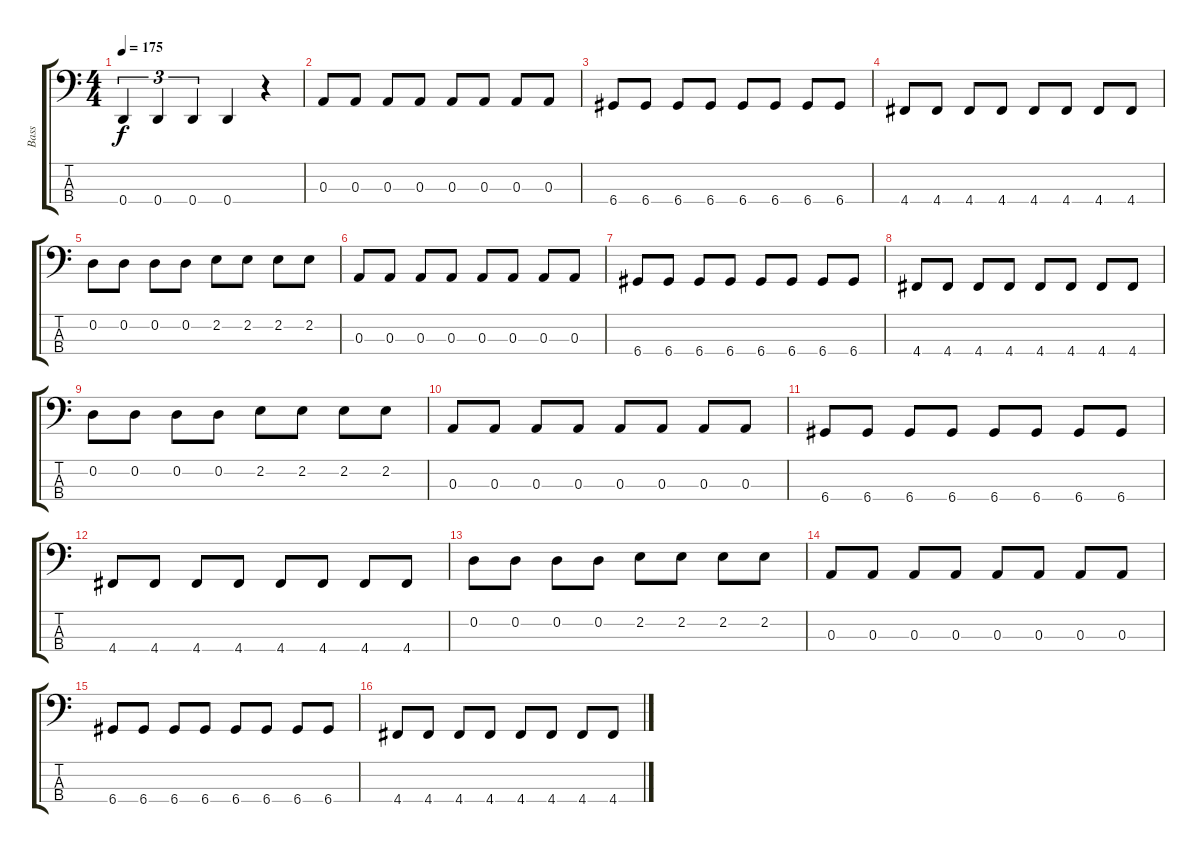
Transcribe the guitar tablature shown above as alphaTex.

\track ("Bass" "Bass") {instrument electricbassfinger}
\staff {score tabs}
\tuning (G2 D2 A1 D1) {hide}
\ts (4 4)
\tempo 175
\clef f4
\ks c
0.4.4{tu (3 2) dy f} 0.4.4{tu (3 2)} 0.4.4{tu (3 2)} 0.4.4 r.4 |
0.3.8 0.3.8 0.3.8 0.3.8 0.3.8 0.3.8 0.3.8 0.3.8 |
6.4.8 6.4.8 6.4.8 6.4.8 6.4.8 6.4.8 6.4.8 6.4.8 |
4.4.8 4.4.8 4.4.8 4.4.8 4.4.8 4.4.8 4.4.8 4.4.8 |
0.2.8 0.2.8 0.2.8 0.2.8 2.2.8 2.2.8 2.2.8 2.2.8 |
0.3.8 0.3.8 0.3.8 0.3.8 0.3.8 0.3.8 0.3.8 0.3.8 |
6.4.8 6.4.8 6.4.8 6.4.8 6.4.8 6.4.8 6.4.8 6.4.8 |
4.4.8 4.4.8 4.4.8 4.4.8 4.4.8 4.4.8 4.4.8 4.4.8 |
0.2.8 0.2.8 0.2.8 0.2.8 2.2.8 2.2.8 2.2.8 2.2.8 |
0.3.8 0.3.8 0.3.8 0.3.8 0.3.8 0.3.8 0.3.8 0.3.8 |
6.4.8 6.4.8 6.4.8 6.4.8 6.4.8 6.4.8 6.4.8 6.4.8 |
4.4.8 4.4.8 4.4.8 4.4.8 4.4.8 4.4.8 4.4.8 4.4.8 |
0.2.8 0.2.8 0.2.8 0.2.8 2.2.8 2.2.8 2.2.8 2.2.8 |
0.3.8 0.3.8 0.3.8 0.3.8 0.3.8 0.3.8 0.3.8 0.3.8 |
6.4.8 6.4.8 6.4.8 6.4.8 6.4.8 6.4.8 6.4.8 6.4.8 |
4.4.8 4.4.8 4.4.8 4.4.8 4.4.8 4.4.8 4.4.8 4.4.8
